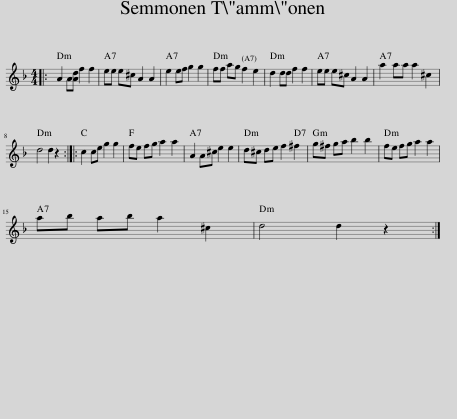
X:1
L:1/8
M:4/4
I:linebreak $
K:Dmin
V:1 treble
V:1
|: A2 A[Ad] f2 f2 | ee e^c A2 A2 | e2 ef g2 g2 | ff ag f2 e2 | d2 dd f2 f2 | %5
 ee e^c A2 A2 | a2 aa a2 ^c2 |$ d4 d2 z2 :: c2 ce g2 g2 | fe fg a2 a2 | %10
 A2 A^c e2 e2 | d^c de f2 ^f2 | g^f ga b2 b2 | fe fg a2 a2 |$ ab ab a2 ^c2 | %15
 d4 d2 z2 :| %16
